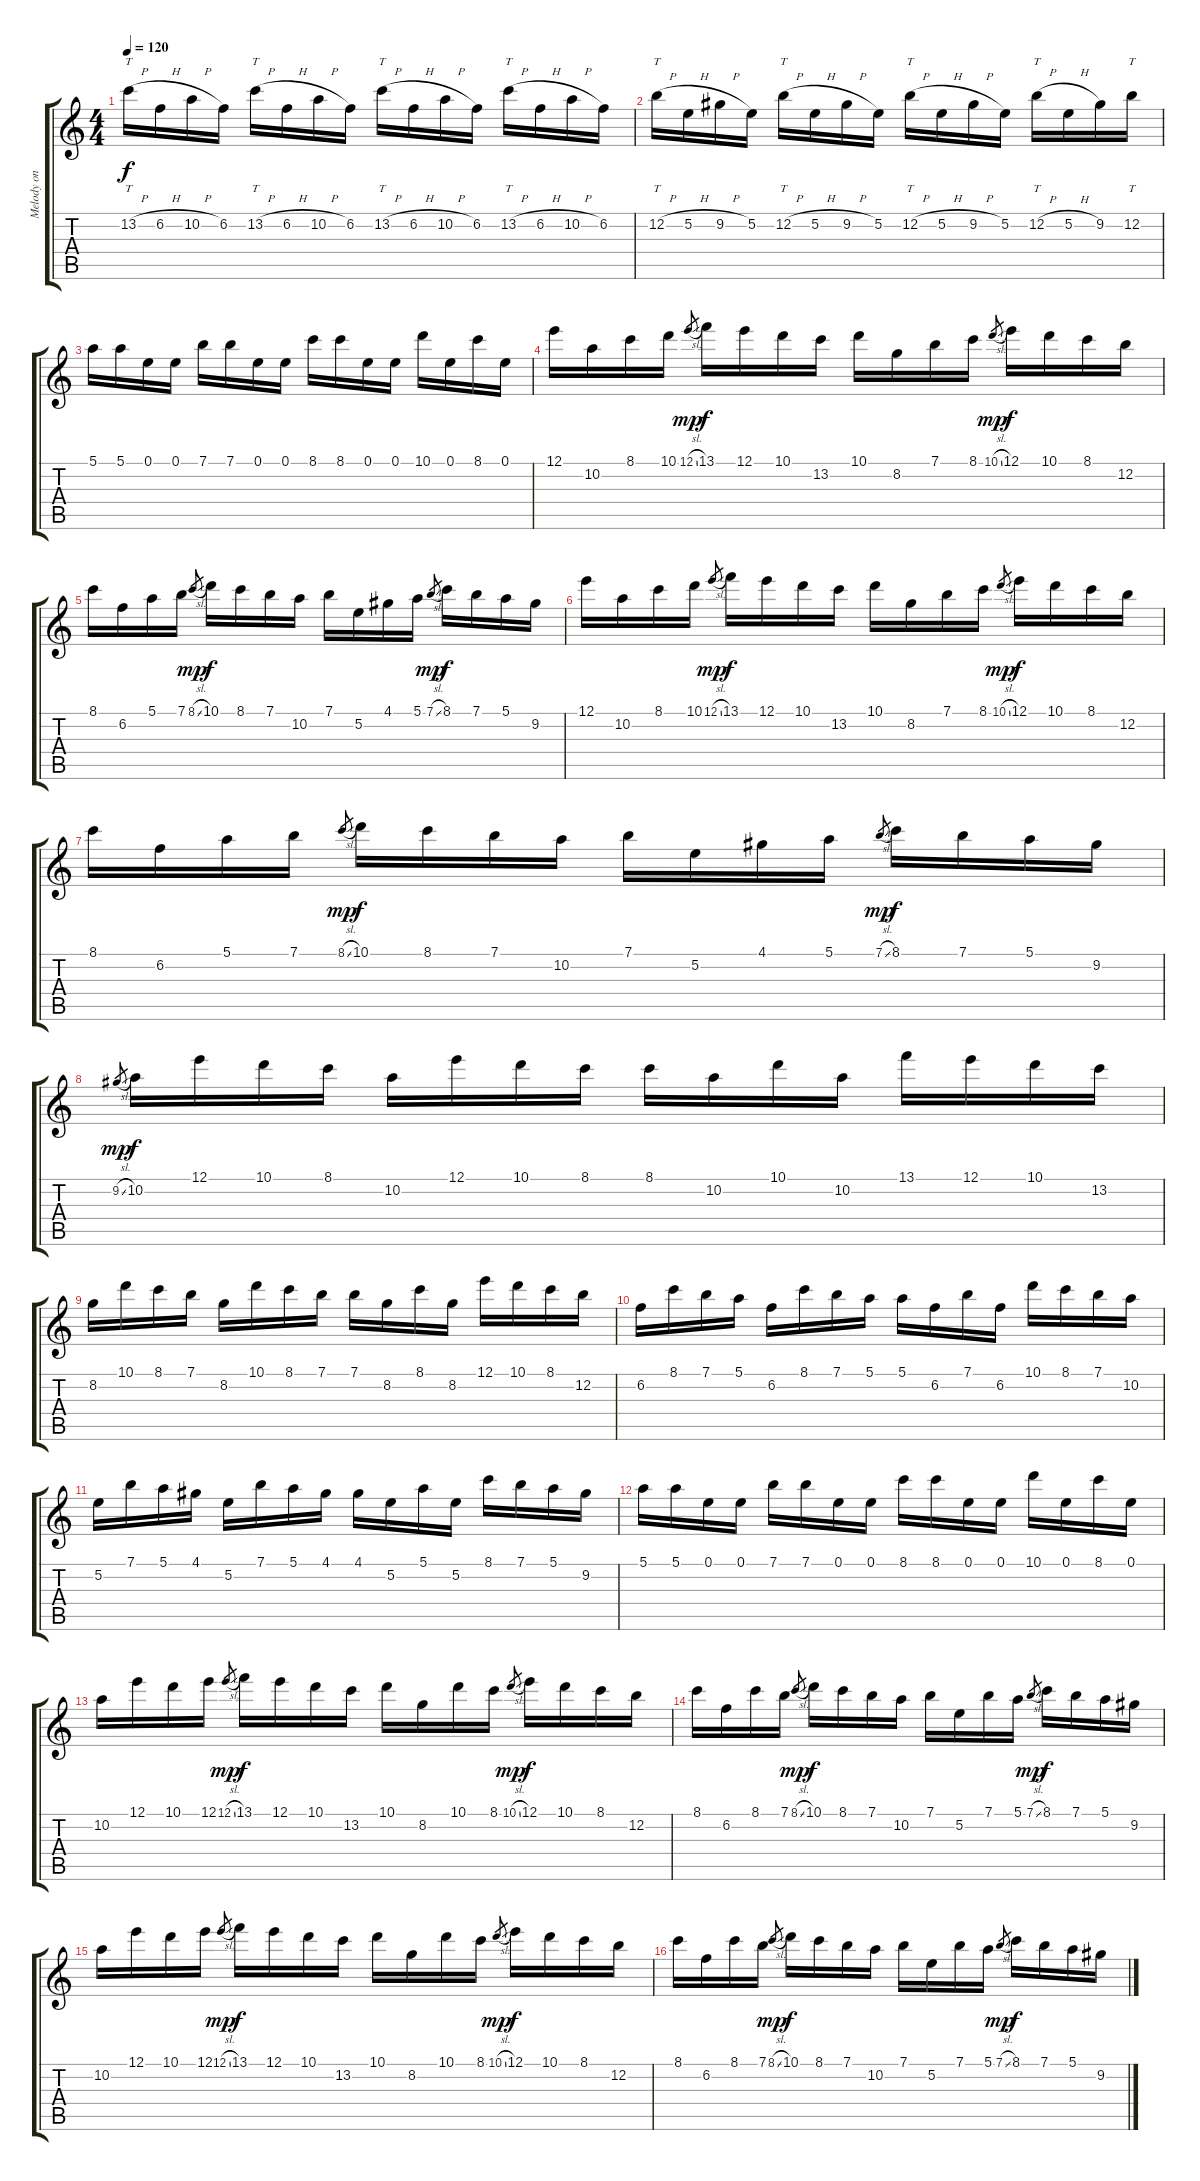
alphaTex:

\track ("Melody on EG" "Melody on ") {instrument overdrivenguitar}
\staff {score tabs}
\tuning (E4 B3 G3 D3 A2 E2) {hide}
\ts (4 4)
\tempo 120
\clef g2
\ks c
13.2{h}.16{tt dy f} 6.2{h}.16 10.2{h}.16 6.2.16 13.2{h}.16{tt} 6.2{h}.16 10.2{h}.16 6.2.16 13.2{h}.16{tt} 6.2{h}.16 10.2{h}.16 6.2.16 13.2{h}.16{tt} 6.2{h}.16 10.2{h}.16 6.2.16 |
12.2{h}.16{tt} 5.2{h}.16 9.2{h}.16 5.2.16 12.2{h}.16{tt} 5.2{h}.16 9.2{h}.16 5.2.16 12.2{h}.16{tt} 5.2{h}.16 9.2{h}.16 5.2.16 12.2{h}.16{tt} 5.2{h}.16 9.2.16 12.2.16{tt} |
5.1.16 5.1.16 0.1.16 0.1.16 7.1.16 7.1.16 0.1.16 0.1.16 8.1.16 8.1.16 0.1.16 0.1.16 10.1.16 0.1.16 8.1.16 0.1.16 |
12.1.16 10.2.16 8.1.16 10.1.16 12.1{sl}.8{gr dy mp} 13.1.16{dy f} 12.1.16 10.1.16 13.2.16 10.1.16 8.2.16 7.1.16 8.1.16 10.1{sl}.8{gr dy mp} 12.1.16{dy f} 10.1.16 8.1.16 12.2.16 |
8.1.16 6.2.16 5.1.16 7.1.16 8.1{sl}.8{gr dy mp} 10.1.16{dy f} 8.1.16 7.1.16 10.2.16 7.1.16 5.2.16 4.1.16 5.1.16 7.1{sl}.8{gr dy mp} 8.1.16{dy f} 7.1.16 5.1.16 9.2.16 |
12.1.16 10.2.16 8.1.16 10.1.16 12.1{sl}.8{gr dy mp} 13.1.16{dy f} 12.1.16 10.1.16 13.2.16 10.1.16 8.2.16 7.1.16 8.1.16 10.1{sl}.8{gr dy mp} 12.1.16{dy f} 10.1.16 8.1.16 12.2.16 |
8.1.16 6.2.16 5.1.16 7.1.16 8.1{sl}.8{gr dy mp} 10.1.16{dy f} 8.1.16 7.1.16 10.2.16 7.1.16 5.2.16 4.1.16 5.1.16 7.1{sl}.8{gr dy mp} 8.1.16{dy f} 7.1.16 5.1.16 9.2.16 |
9.2{sl}.8{gr dy mp} 10.2.16{dy f} 12.1.16 10.1.16 8.1.16 10.2.16 12.1.16 10.1.16 8.1.16 8.1.16 10.2.16 10.1.16 10.2.16 13.1.16 12.1.16 10.1.16 13.2.16 |
8.2.16 10.1.16 8.1.16 7.1.16 8.2.16 10.1.16 8.1.16 7.1.16 7.1.16 8.2.16 8.1.16 8.2.16 12.1.16 10.1.16 8.1.16 12.2.16 |
6.2.16 8.1.16 7.1.16 5.1.16 6.2.16 8.1.16 7.1.16 5.1.16 5.1.16 6.2.16 7.1.16 6.2.16 10.1.16 8.1.16 7.1.16 10.2.16 |
5.2.16 7.1.16 5.1.16 4.1.16 5.2.16 7.1.16 5.1.16 4.1.16 4.1.16 5.2.16 5.1.16 5.2.16 8.1.16 7.1.16 5.1.16 9.2.16 |
5.1.16 5.1.16 0.1.16 0.1.16 7.1.16 7.1.16 0.1.16 0.1.16 8.1.16 8.1.16 0.1.16 0.1.16 10.1.16 0.1.16 8.1.16 0.1.16 |
10.2.16 12.1.16 10.1.16 12.1.16 12.1{sl}.8{gr dy mp} 13.1.16{dy f} 12.1.16 10.1.16 13.2.16 10.1.16 8.2.16 10.1.16 8.1.16 10.1{sl}.8{gr dy mp} 12.1.16{dy f} 10.1.16 8.1.16 12.2.16 |
8.1.16 6.2.16 8.1.16 7.1.16 8.1{sl}.8{gr dy mp} 10.1.16{dy f} 8.1.16 7.1.16 10.2.16 7.1.16 5.2.16 7.1.16 5.1.16 7.1{sl}.8{gr dy mp} 8.1.16{dy f} 7.1.16 5.1.16 9.2.16 |
10.2.16 12.1.16 10.1.16 12.1.16 12.1{sl}.8{gr dy mp} 13.1.16{dy f} 12.1.16 10.1.16 13.2.16 10.1.16 8.2.16 10.1.16 8.1.16 10.1{sl}.8{gr dy mp} 12.1.16{dy f} 10.1.16 8.1.16 12.2.16 |
8.1.16 6.2.16 8.1.16 7.1.16 8.1{sl}.8{gr dy mp} 10.1.16{dy f} 8.1.16 7.1.16 10.2.16 7.1.16 5.2.16 7.1.16 5.1.16 7.1{sl}.8{gr dy mp} 8.1.16{dy f} 7.1.16 5.1.16 9.2.16
